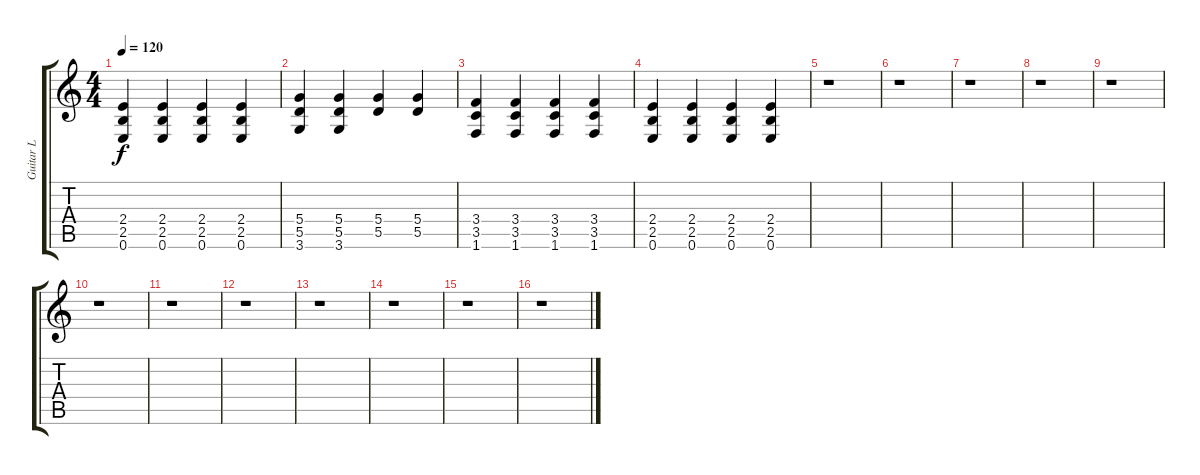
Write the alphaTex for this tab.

\track ("Guitar L" "Guitar L") {instrument overdrivenguitar}
\staff {score tabs}
\tuning (E4 B3 G3 D3 A2 E2) {hide}
\ts (4 4)
\tempo 120
\clef g2
\ks c
(2.4 2.5 0.6).4{dy f} (2.4 2.5 0.6).4 (2.4 2.5 0.6).4 (2.4 2.5 0.6).4 |
(5.4 5.5 3.6).4 (5.4 5.5 3.6).4 (5.4 5.5).4 (5.4 5.5).4 |
(3.4 3.5 1.6).4 (3.4 3.5 1.6).4 (3.4 3.5 1.6).4 (3.4 3.5 1.6).4 |
(2.4 2.5 0.6).4 (2.4 2.5 0.6).4 (2.4 2.5 0.6).4 (2.4 2.5 0.6).4 |
r.1 |
r.1 |
r.1 |
r.1 |
r.1 |
r.1 |
r.1 |
r.1 |
r.1 |
r.1 |
r.1 |
r.1
